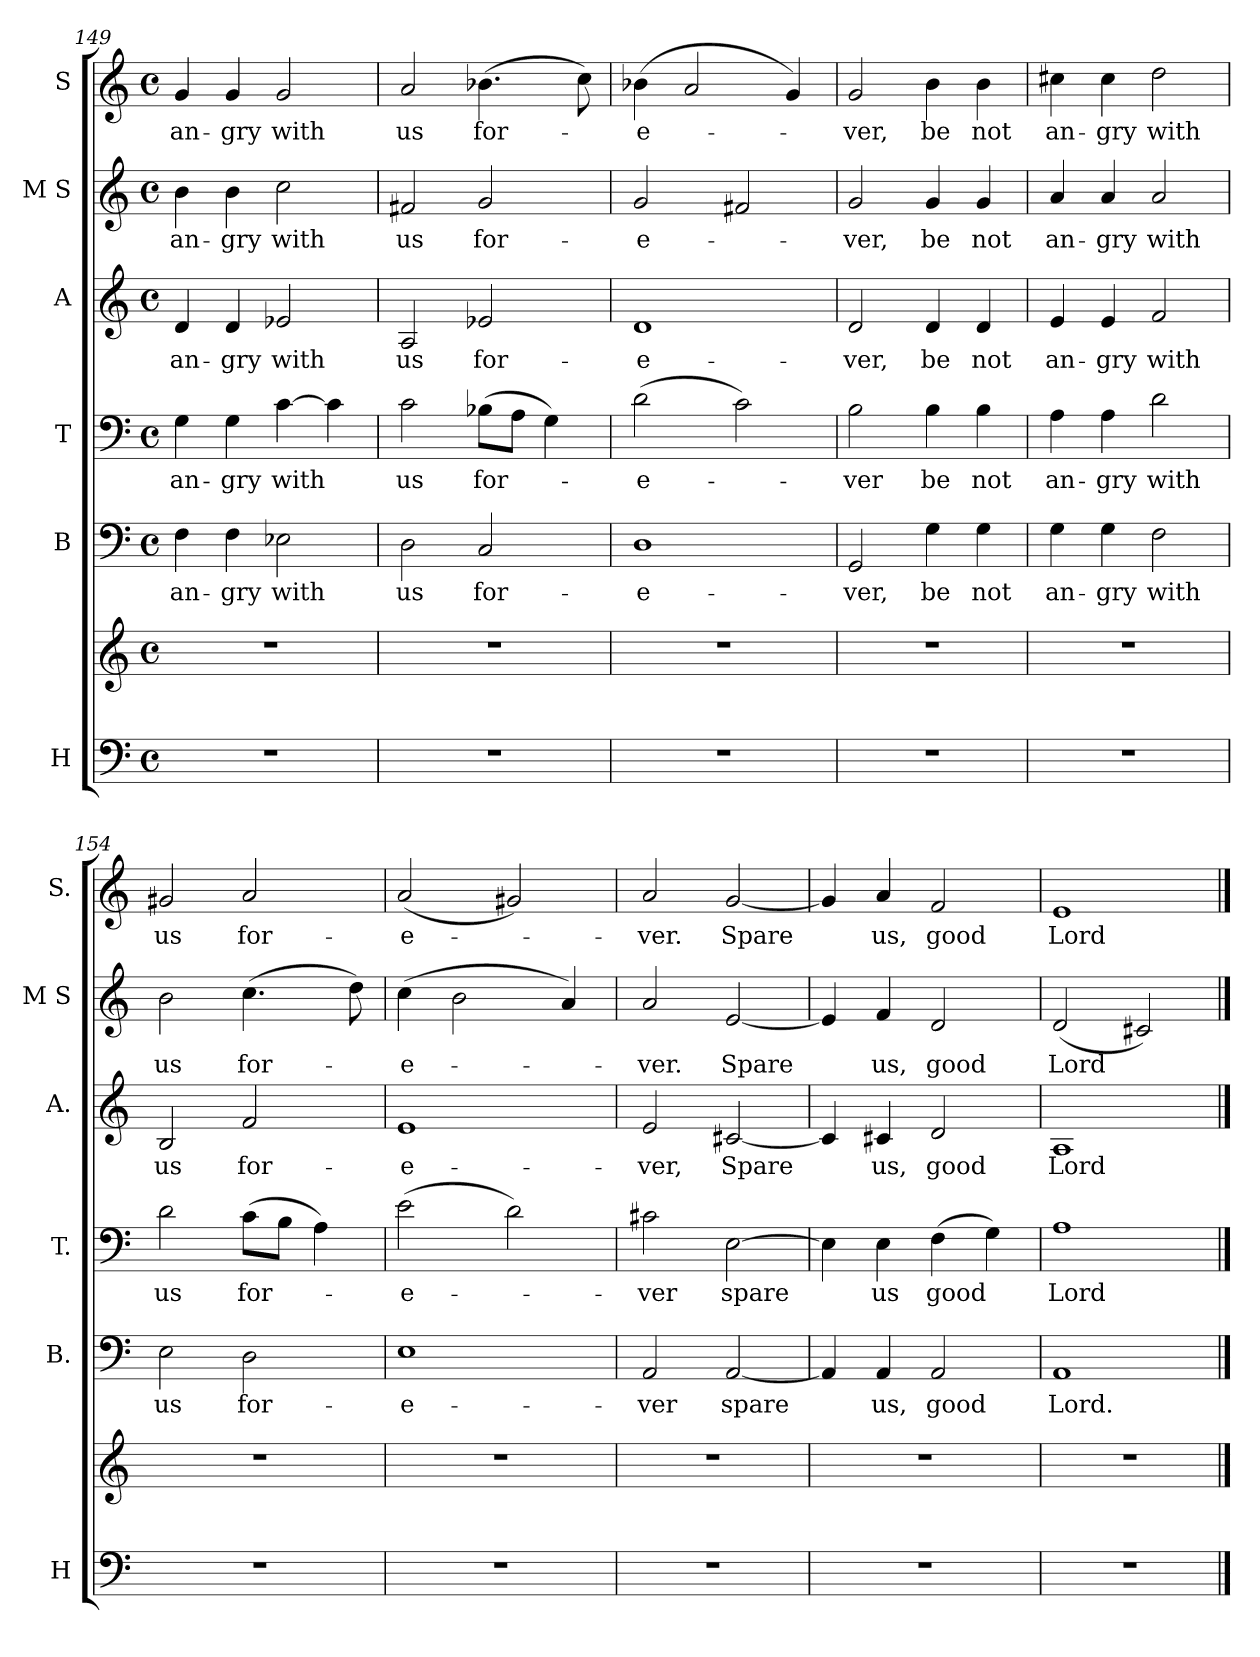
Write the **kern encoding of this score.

**kern	**kern	**kern	**text	**kern	**text	**kern	**text	**kern	**text	**kern	**text
*part6	*part6	*part5	*part5	*part4	*part4	*part3	*part3	*part2	*part2	*part1	*part1
*staff7	*staff6	*staff5	*staff5	*staff4	*staff4	*staff3	*staff3	*staff2	*staff2	*staff1	*staff1
*I"H	*	*I"B	*	*I"T	*	*I"A	*	*I"M S	*	*I"S	*
*I'H	*	*I'B.	*	*I'T.	*	*I'A.	*	*I'M S	*	*I'S.	*
*clefF4	*clefG2	*clefF4	*	*clefF4	*	*clefG2	*	*clefG2	*	*clefG2	*
*k[]	*k[]	*k[]	*	*k[]	*	*k[]	*	*k[]	*	*k[]	*
*M4/4	*M4/4	*M4/4	*	*M4/4	*	*M4/4	*	*M4/4	*	*M4/4	*
*met(c)	*met(c)	*met(c)	*	*met(c)	*	*met(c)	*	*met(c)	*	*met(c)	*
=149	=149	=149	=149	=149	=149	=149	=149	=149	=149	=149	=149
!	!	!	!LO:LY:b	!	!LO:LY:b	!	!LO:LY:b	!	!LO:LY:b	!	!LO:LY:b
1r	1r	4F\	an-	4G\	an-	4d/	an-	4b\	an-	4g/	an-
!	!	!	!LO:LY:b	!	!LO:LY:b	!	!LO:LY:b	!	!LO:LY:b	!	!LO:LY:b
.	.	4F\	-gry	4G\	-gry	4d/	-gry	4b\	-gry	4g/	-gry
!	!	!	!LO:LY:b	!	!LO:LY:b	!	!LO:LY:b	!	!LO:LY:b	!	!LO:LY:b
.	.	2E-X\	with	[4c\	with	2e-X/	with	2cc\	with	2g/	with
.	.	.	.	4c\]	.	.	.	.	.	.	.
=150	=150	=150	=150	=150	=150	=150	=150	=150	=150	=150	=150
!	!	!	!LO:LY:b	!	!LO:LY:b	!	!LO:LY:b	!	!LO:LY:b	!	!LO:LY:b
1r	1r	2D\	us	2c\	us	2A/	us	2f#X/	us	2a/	us
!	!	!	!LO:LY:b	!	!LO:LY:b	!	!LO:LY:b	!	!LO:LY:b	!	!LO:LY:b
.	.	2C/	for-	(8B-X\L	-for-	2e-X/	for-	2g/	for-	(4.b-X\	-for-
.	.	.	.	8A\J	.	.	.	.	.	.	.
.	.	.	.	4G\)	.	.	.	.	.	.	.
.	.	.	.	.	.	.	.	.	.	8cc\)	.
=151	=151	=151	=151	=151	=151	=151	=151	=151	=151	=151	=151
!	!	!	!LO:LY:b	!	!LO:LY:b	!	!LO:LY:b	!	!LO:LY:b	!	!LO:LY:b
1r	1r	1D	-e-	(2d\	-e-	1d	-e-	2g/	-e-	(4b-X\	-e-
.	.	.	.	.	.	.	.	.	.	2a/	.
.	.	.	.	2c\)	.	.	.	2f#X/	.	.	.
.	.	.	.	.	.	.	.	.	.	4g/)	.
=152	=152	=152	=152	=152	=152	=152	=152	=152	=152	=152	=152
!	!	!	!LO:LY:b	!	!LO:LY:b	!	!LO:LY:b	!	!LO:LY:b	!	!LO:LY:b
1r	1r	2GG/	-ver,	2B\	-ver	2d/	-ver,	2g/	-ver,	2g/	-ver,
!	!	!	!LO:LY:b	!	!LO:LY:b	!	!LO:LY:b	!	!LO:LY:b	!	!LO:LY:b
.	.	4G\	be	4B\	be	4d/	be	4g/	be	4b\	be
!	!	!	!LO:LY:b	!	!LO:LY:b	!	!LO:LY:b	!	!LO:LY:b	!	!LO:LY:b
.	.	4G\	not	4B\	not	4d/	not	4g/	not	4b\	not
!!LO:PB:g=z
=153	=153	=153	=153	=153	=153	=153	=153	=153	=153	=153	=153
!	!	!	!LO:LY:b	!	!LO:LY:b	!	!LO:LY:b	!	!LO:LY:b	!	!LO:LY:b
1r	1r	4G\	an-	4A\	an-	4e/	an-	4a/	an-	4cc#X\	an-
!	!	!	!LO:LY:b	!	!LO:LY:b	!	!LO:LY:b	!	!LO:LY:b	!	!LO:LY:b
.	.	4G\	-gry	4A\	-gry	4e/	-gry	4a/	-gry	4cc#\	-gry
!	!	!	!LO:LY:b	!	!LO:LY:b	!	!LO:LY:b	!	!LO:LY:b	!	!LO:LY:b
.	.	2F\	with	2d\	with	2f/	with	2a/	with	2dd\	with
=154	=154	=154	=154	=154	=154	=154	=154	=154	=154	=154	=154
!	!	!	!LO:LY:b	!	!LO:LY:b	!	!LO:LY:b	!	!LO:LY:b	!	!LO:LY:b
1r	1r	2E\	us	2d\	us	2B/	us	2b\	us	2g#X/	us
!	!	!	!LO:LY:b	!	!LO:LY:b	!	!LO:LY:b	!	!LO:LY:b	!	!LO:LY:b
.	.	2D\	for-	(8c\L	-for-	2f/	for-	(4.cc\	for-	2a/	for-
.	.	.	.	8B\J	.	.	.	.	.	.	.
.	.	.	.	4A\)	.	.	.	.	.	.	.
.	.	.	.	.	.	.	.	8dd\)	.	.	.
=155	=155	=155	=155	=155	=155	=155	=155	=155	=155	=155	=155
!	!	!	!LO:LY:b	!	!LO:LY:b	!	!LO:LY:b	!	!LO:LY:b	!	!LO:LY:b
1r	1r	1E	-e-	(2e\	-e-	1e	-e-	(4cc\	-e-	(2a/	-e-
.	.	.	.	.	.	.	.	2b\	.	.	.
.	.	.	.	2d\)	.	.	.	.	.	2g#X/)	.
.	.	.	.	.	.	.	.	4a/)	.	.	.
=156	=156	=156	=156	=156	=156	=156	=156	=156	=156	=156	=156
!	!	!	!LO:LY:b	!	!LO:LY:b	!	!LO:LY:b	!	!LO:LY:b	!	!LO:LY:b
1r	1r	2AA/	-ver	2c#X\	-ver	2e/	-ver,	2a/	-ver.	2a/	-ver.
!	!	!	!LO:LY:b	!	!LO:LY:b	!	!LO:LY:b	!	!LO:LY:b	!	!LO:LY:b
.	.	[2AA/	-spare	[2E\	-spare	[2c#X/	-Spare	[2e/	-Spare	[2g/	-Spare
=157	=157	=157	=157	=157	=157	=157	=157	=157	=157	=157	=157
1r	1r	4AA/]	.	4E\]	.	4c#/]	.	4e/]	.	4g/]	.
!	!	!	!LO:LY:b	!	!LO:LY:b	!	!LO:LY:b	!	!LO:LY:b	!	!LO:LY:b
.	.	4AA/	us,	4E\	us	4c#X/	us,	4f/	us,	4a/	us,
!	!	!	!LO:LY:b	!	!LO:LY:b	!	!LO:LY:b	!	!LO:LY:b	!	!LO:LY:b
.	.	2AA/	good	(4F\	-good	2d/	good	2d/	good	2f/	good
.	.	.	.	4G\)	.	.	.	.	.	.	.
=158	=158	=158	=158	=158	=158	=158	=158	=158	=158	=158	=158
!	!	!	!LO:LY:b	!	!LO:LY:b	!	!LO:LY:b	!	!LO:LY:b	!	!LO:LY:b
1r	1r	1AA	-Lord.	1A	-Lord	1A	Lord	(2d/	-Lord	1e	-Lord
.	.	.	.	.	.	.	.	2c#X/)	.	.	.
==	==	==	==	==	==	==	==	==	==	==	==
*-	*-	*-	*-	*-	*-	*-	*-	*-	*-	*-	*-
